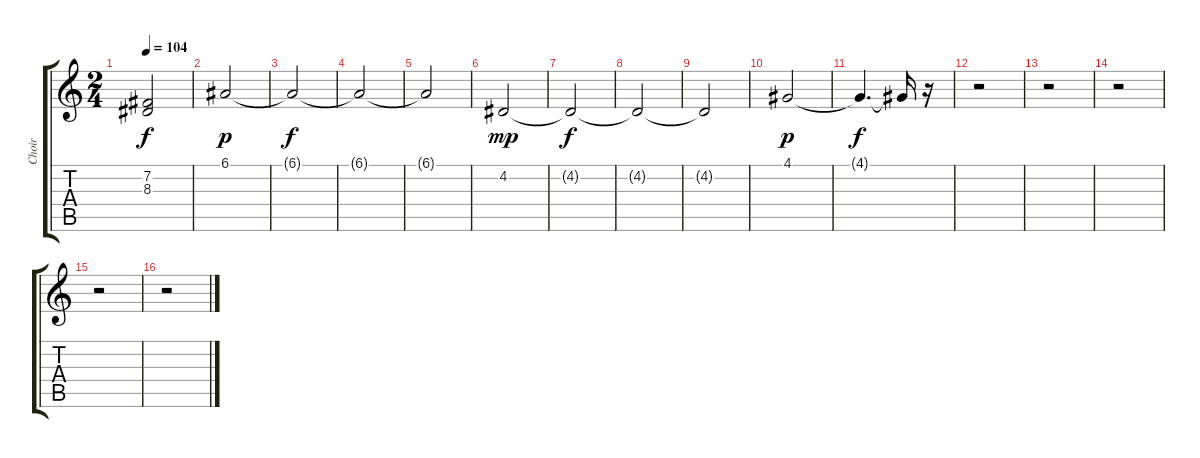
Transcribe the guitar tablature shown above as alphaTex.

\track ("Choir   " "Choir   ") {instrument choiraahs}
\staff {score tabs}
\tuning (E4 B3 G3 D3 A2 E2) {hide}
\ts (2 4)
\tempo 104
\clef g2
\ks c
(7.2{t} 8.3{t}).2{dy f} |
6.1.2{dy p} |
6.1{t}.2{dy f} |
6.1{t}.2 |
6.1{t}.2 |
4.2.2{dy mp} |
4.2{t}.2{dy f} |
4.2{t}.2 |
4.2{t}.2 |
4.1.2{dy p} |
4.1{t}.4{d dy f} 4.1{t}.16 r.16 |
r.2 |
r.2 |
r.2 |
r.2 |
r.2
